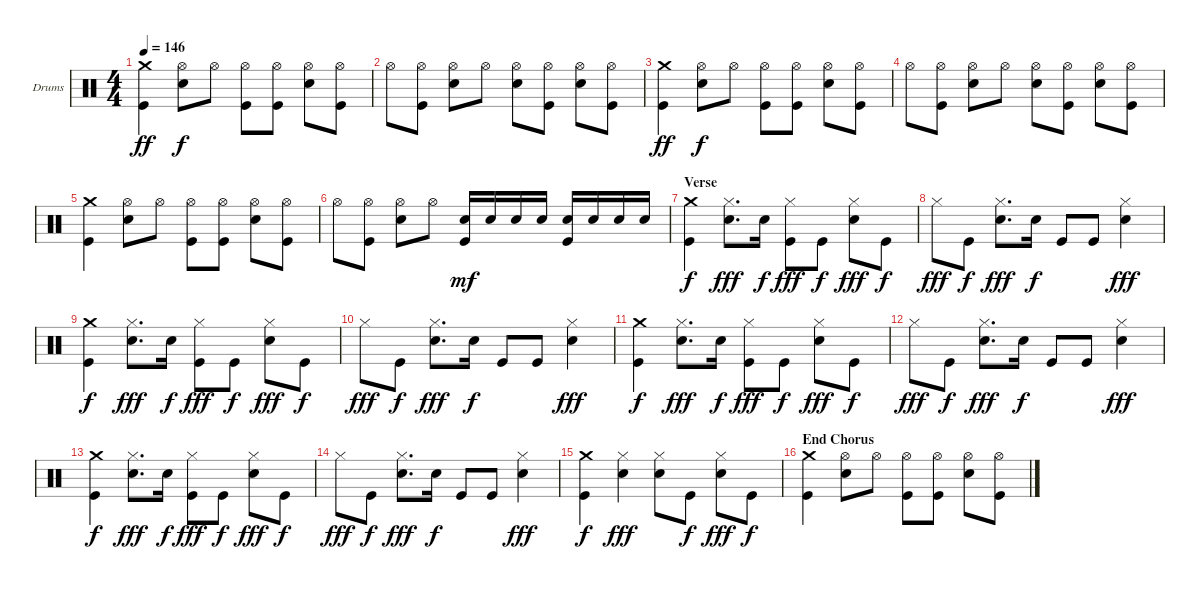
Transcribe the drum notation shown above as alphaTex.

\bracketExtendMode groupsimilarinstruments
\firstSystemTrackNameOrientation horizontal
\otherSystemsTrackNameOrientation horizontal
\track ("Dave Grohl - Drums" "Drums") {instrument percussion}
\staff {score}
\articulation defaults
\ts (4 4)
\tempo 146
\clef neutral
\ks c
("Crash medium (hit)" "Kick (hit)").4{dy ff} ("Hi-Hat (open)" "Snare (hit) 2").8{dy f} "Hi-Hat (open)".8 ("Hi-Hat (open)" "Kick (hit)").8 ("Hi-Hat (open)" "Kick (hit)").8 ("Hi-Hat (open)" "Snare (hit) 2").8 ("Hi-Hat (open)" "Kick (hit)").8 |
"Hi-Hat (open)".8 ("Hi-Hat (open)" "Kick (hit)").8 ("Hi-Hat (open)" "Snare (hit) 2").8 "Hi-Hat (open)".8 ("Hi-Hat (open)" "Snare (hit) 2").8 ("Hi-Hat (open)" "Kick (hit)").8 ("Hi-Hat (open)" "Snare (hit) 2").8 ("Hi-Hat (open)" "Kick (hit)").8 |
("Crash medium (hit)" "Kick (hit)").4{dy ff} ("Hi-Hat (open)" "Snare (hit) 2").8{dy f} "Hi-Hat (open)".8 ("Hi-Hat (open)" "Kick (hit)").8 ("Hi-Hat (open)" "Kick (hit)").8 ("Hi-Hat (open)" "Snare (hit) 2").8 ("Hi-Hat (open)" "Kick (hit)").8 |
"Hi-Hat (open)".8 ("Hi-Hat (open)" "Kick (hit)").8 ("Hi-Hat (open)" "Snare (hit) 2").8 "Hi-Hat (open)".8 ("Hi-Hat (open)" "Snare (hit) 2").8 ("Hi-Hat (open)" "Kick (hit)").8 ("Hi-Hat (open)" "Snare (hit) 2").8 ("Hi-Hat (open)" "Kick (hit)").8 |
("Crash medium (hit)" "Kick (hit)").4 ("Hi-Hat (open)" "Snare (hit) 2").8 "Hi-Hat (open)".8 ("Hi-Hat (open)" "Kick (hit)").8 ("Hi-Hat (open)" "Kick (hit)").8 ("Hi-Hat (open)" "Snare (hit) 2").8 ("Hi-Hat (open)" "Kick (hit)").8 |
"Hi-Hat (open)".8 ("Hi-Hat (open)" "Kick (hit)").8 ("Hi-Hat (open)" "Snare (hit) 2").8 "Hi-Hat (open)".8 ("Snare (hit) 2" "Kick (hit)").16{dy mf} "Snare (hit) 2".16 "Snare (hit) 2".16 "Snare (hit) 2".16 ("Snare (hit) 2" "Kick (hit)").16 "Snare (hit) 2".16 "Snare (hit) 2".16 "Snare (hit) 2".16 |
\section ("" "Verse")
("Crash medium (hit)" "Kick (hit)").4{dy f} ("Hi-Hat (closed)" "Snare (hit) 2").8{d dy fff} "Snare (hit) 2".16{dy f} ("Hi-Hat (closed)" "Kick (hit)").8{dy fff} "Kick (hit)".8{dy f} ("Hi-Hat (closed)" "Snare (hit) 2").8{dy fff} "Kick (hit)".8{dy f} |
"Hi-Hat (closed)".8{dy fff} "Kick (hit)".8{dy f} ("Hi-Hat (closed)" "Snare (hit) 2").8{d dy fff} "Snare (hit) 2".16{dy f} "Kick (hit)".8 "Kick (hit)".8 ("Hi-Hat (closed)" "Snare (hit) 2").4{dy fff} |
("Crash medium (hit)" "Kick (hit)").4{dy f} ("Hi-Hat (closed)" "Snare (hit) 2").8{d dy fff} "Snare (hit) 2".16{dy f} ("Hi-Hat (closed)" "Kick (hit)").8{dy fff} "Kick (hit)".8{dy f} ("Hi-Hat (closed)" "Snare (hit) 2").8{dy fff} "Kick (hit)".8{dy f} |
"Hi-Hat (closed)".8{dy fff} "Kick (hit)".8{dy f} ("Hi-Hat (closed)" "Snare (hit) 2").8{d dy fff} "Snare (hit) 2".16{dy f} "Kick (hit)".8 "Kick (hit)".8 ("Hi-Hat (closed)" "Snare (hit) 2").4{dy fff} |
("Crash medium (hit)" "Kick (hit)").4{dy f} ("Hi-Hat (closed)" "Snare (hit) 2").8{d dy fff} "Snare (hit) 2".16{dy f} ("Hi-Hat (closed)" "Kick (hit)").8{dy fff} "Kick (hit)".8{dy f} ("Hi-Hat (closed)" "Snare (hit) 2").8{dy fff} "Kick (hit)".8{dy f} |
"Hi-Hat (closed)".8{dy fff} "Kick (hit)".8{dy f} ("Hi-Hat (closed)" "Snare (hit) 2").8{d dy fff} "Snare (hit) 2".16{dy f} "Kick (hit)".8 "Kick (hit)".8 ("Hi-Hat (closed)" "Snare (hit) 2").4{dy fff} |
("Crash medium (hit)" "Kick (hit)").4{dy f} ("Hi-Hat (closed)" "Snare (hit) 2").8{d dy fff} "Snare (hit) 2".16{dy f} ("Hi-Hat (closed)" "Kick (hit)").8{dy fff} "Kick (hit)".8{dy f} ("Hi-Hat (closed)" "Snare (hit) 2").8{dy fff} "Kick (hit)".8{dy f} |
"Hi-Hat (closed)".8{dy fff} "Kick (hit)".8{dy f} ("Hi-Hat (closed)" "Snare (hit) 2").8{d dy fff} "Snare (hit) 2".16{dy f} "Kick (hit)".8 "Kick (hit)".8 ("Hi-Hat (closed)" "Snare (hit) 2").4{dy fff} |
("Crash medium (hit)" "Kick (hit)").4{dy f} ("Hi-Hat (closed)" "Snare (hit) 2").4{dy fff} ("Hi-Hat (closed)" "Snare (hit) 2").8 "Kick (hit)".8{dy f} ("Hi-Hat (closed)" "Snare (hit) 2").8{dy fff} "Kick (hit)".8{dy f} |
\section ("" "End Chorus")
("Crash medium (hit)" "Kick (hit)").4 ("Hi-Hat (open)" "Snare (hit) 2").8 "Hi-Hat (open)".8 ("Hi-Hat (open)" "Kick (hit)").8 ("Hi-Hat (open)" "Kick (hit)").8 ("Hi-Hat (open)" "Snare (hit) 2").8 ("Hi-Hat (open)" "Kick (hit)").8
